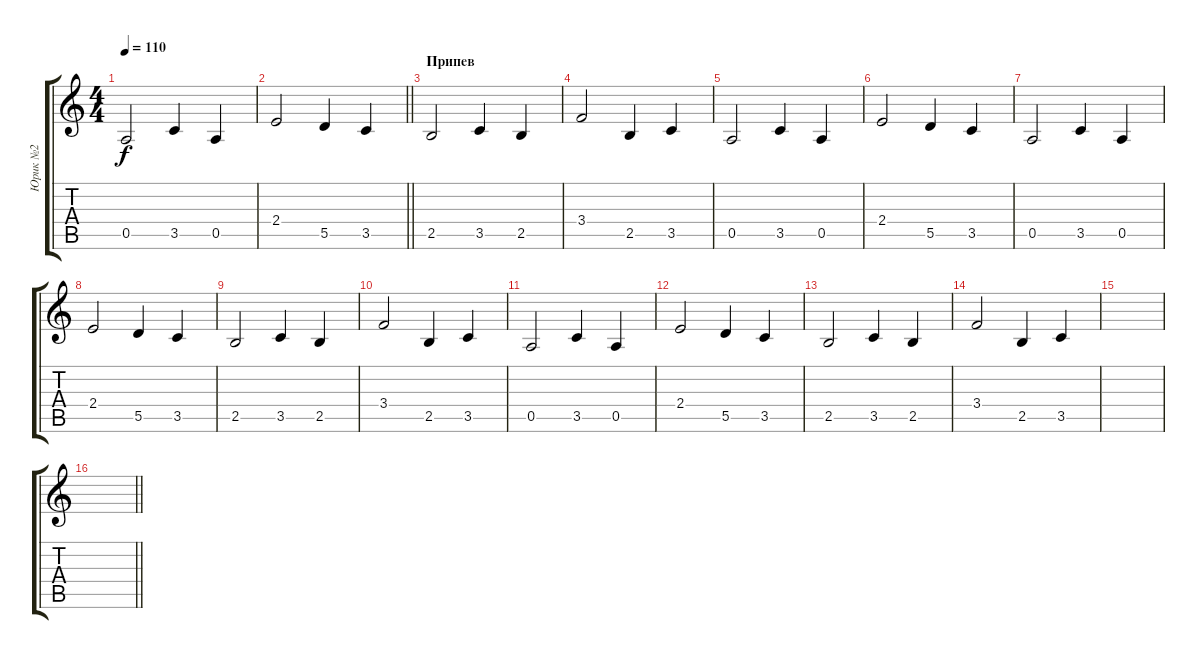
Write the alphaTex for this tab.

\track ("Юрик №2" "Юрик №2") {instrument acousticguitarnylon}
\staff {score tabs}
\tuning (E4 B3 G3 D3 A2 E2) {hide}
\ts (4 4)
\tempo 110
\clef g2
\ks c
0.5.2{dy f} 3.5.4 0.5.4 |
\barLineRight lightlight
2.4.2 5.5.4 3.5.4 |
\section ("" "Припев")
2.5.2 3.5.4 2.5.4 |
3.4.2 2.5.4 3.5.4 |
0.5.2 3.5.4 0.5.4 |
2.4.2 5.5.4 3.5.4 |
0.5.2 3.5.4 0.5.4 |
2.4.2 5.5.4 3.5.4 |
2.5.2 3.5.4 2.5.4 |
3.4.2 2.5.4 3.5.4 |
0.5.2 3.5.4 0.5.4 |
2.4.2 5.5.4 3.5.4 |
2.5.2 3.5.4 2.5.4 |
3.4.2 2.5.4 3.5.4 |
|
\barLineRight lightlight
